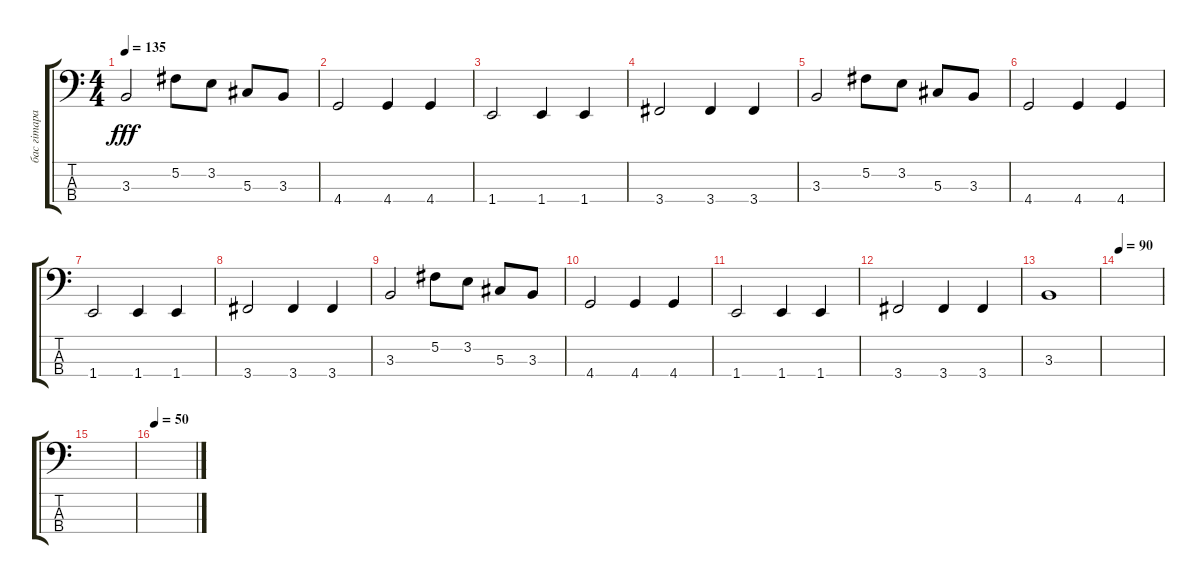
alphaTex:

\track ("бас гiтара Алесь" "бас гiтара") {instrument electricbassfinger}
\staff {score tabs}
\tuning (Gb2 Db2 Ab1 Eb1) {hide}
\ts (4 4)
\tempo 135
\clef f4
\ks c
3.3.2{dy fff} 5.2.8 3.2.8 5.3.8 3.3.8 |
4.4.2 4.4.4 4.4.4 |
1.4.2 1.4.4 1.4.4 |
3.4.2 3.4.4 3.4.4 |
3.3.2 5.2.8 3.2.8 5.3.8 3.3.8 |
4.4.2 4.4.4 4.4.4 |
1.4.2 1.4.4 1.4.4 |
3.4.2 3.4.4 3.4.4 |
3.3.2 5.2.8 3.2.8 5.3.8 3.3.8 |
4.4.2 4.4.4 4.4.4 |
1.4.2 1.4.4 1.4.4 |
3.4.2 3.4.4 3.4.4 |
3.3.1 |
\tempo 90
|
|
\tempo 50
